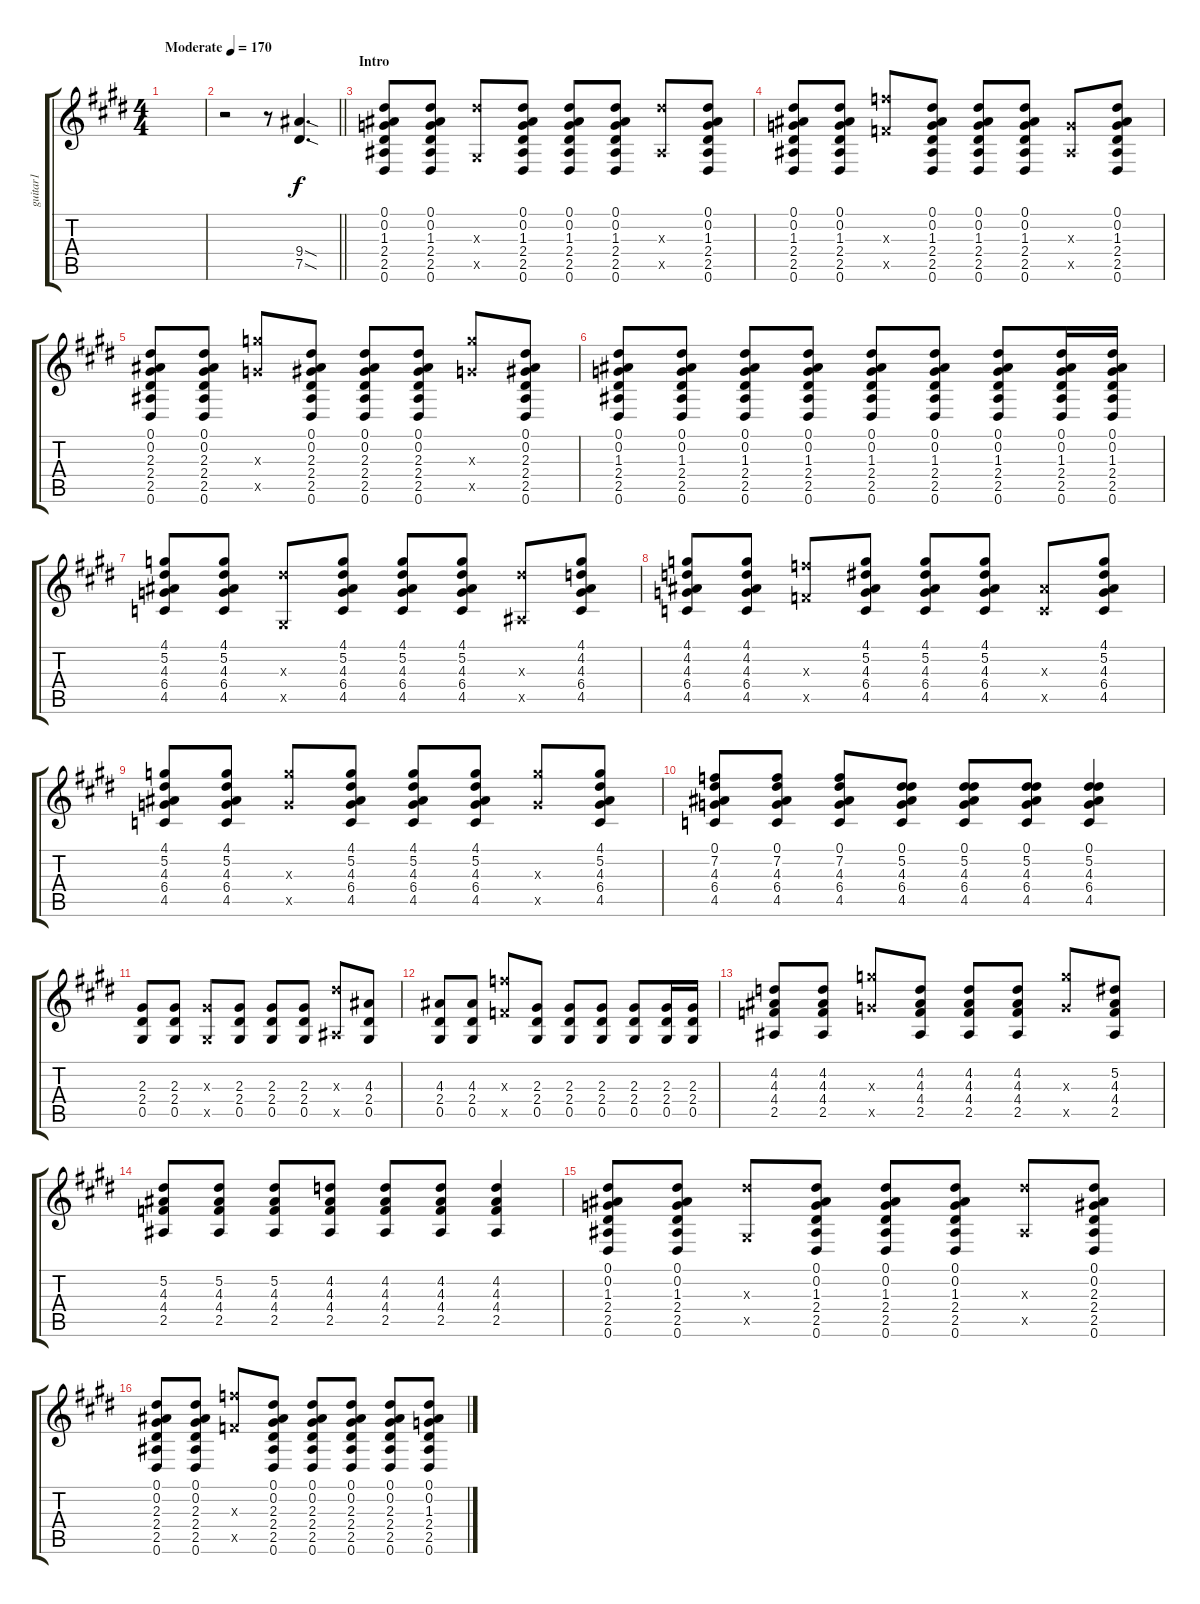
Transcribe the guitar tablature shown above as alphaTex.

\track ("guitar1" "guitar1") {instrument distortionguitar}
\staff {score tabs}
\tuning (Eb4 Bb3 Gb3 Db3 Ab2 Eb2) {hide}
\ts (4 4)
\tempo (170 "Moderate")
\clef g2
\ks e
|
\barLineRight lightlight
r.2 r.8 (9.4{sod} 7.5{sod}).4{d} |
\section ("" "Intro")
(0.1 0.2 1.3 2.4 2.5 0.6).8 (0.1 0.2 1.3 2.4 2.5 0.6).8 (9.3{x} 0.5{x}).8 (0.1 0.2 1.3 2.4 2.5 0.6).8 (0.1 0.2 1.3 2.4 2.5 0.6).8 (0.1 0.2 1.3 2.4 2.5 0.6).8 (9.3{x} 2.5{x}).8 (0.1 0.2 1.3 2.4 2.5 0.6).8 |
(0.1 0.2 1.3 2.4 2.5 0.6).8 (0.1 0.2 1.3 2.4 2.5 0.6).8 (11.3{x} 9.5{x}).8 (0.1 0.2 1.3 2.4 2.5 0.6).8 (0.1 0.2 1.3 2.4 2.5 0.6).8 (0.1 0.2 1.3 2.4 2.5 0.6).8 (1.3{x} 2.5{x}).8 (0.1 0.2 1.3 2.4 2.5 0.6).8 |
(0.1 0.2 2.3 2.4 2.5 0.6).8 (0.1 0.2 2.3 2.4 2.5 0.6).8 (13.3{x} 11.5{x}).8 (0.1 0.2 2.3 2.4 2.5 0.6).8 (0.1 0.2 2.3 2.4 2.5 0.6).8 (0.1 0.2 2.3 2.4 2.5 0.6).8 (13.3{x} 11.5{x}).8 (0.1 0.2 2.3 2.4 2.5 0.6).8 |
(0.1 0.2 1.3 2.4 2.5 0.6).8 (0.1 0.2 1.3 2.4 2.5 0.6).8 (0.1 0.2 1.3 2.4 2.5 0.6).8 (0.1 0.2 1.3 2.4 2.5 0.6).8 (0.1 0.2 1.3 2.4 2.5 0.6).8 (0.1 0.2 1.3 2.4 2.5 0.6).8 (0.1 0.2 1.3 2.4 2.5 0.6).8 (0.1 0.2 1.3 2.4 2.5 0.6).16 (0.1 0.2 1.3 2.4 2.5 0.6).16 |
(4.1 5.2 4.3 6.4 4.5).8 (4.1 5.2 4.3 6.4 4.5).8 (9.3{x} 0.5{x}).8 (4.1 5.2 4.3 6.4 4.5).8 (4.1 5.2 4.3 6.4 4.5).8 (4.1 5.2 4.3 6.4 4.5).8 (9.3{x} 2.5{x}).8 (4.1 4.2 4.3 6.4 4.5).8 |
(4.1 4.2 4.3 6.4 4.5).8 (4.1 4.2 4.3 6.4 4.5).8 (11.3{x} 9.5{x}).8 (4.1 5.2 4.3 6.4 4.5).8 (4.1 5.2 4.3 6.4 4.5).8 (4.1 5.2 4.3 6.4 4.5).8 (4.3{x} 4.5{x}).8 (4.1 5.2 4.3 6.4 4.5).8 |
(4.1 5.2 4.3 6.4 4.5).8 (4.1 5.2 4.3 6.4 4.5).8 (13.3{x} 11.5{x}).8 (4.1 5.2 4.3 6.4 4.5).8 (4.1 5.2 4.3 6.4 4.5).8 (4.1 5.2 4.3 6.4 4.5).8 (13.3{x} 11.5{x}).8 (4.1 5.2 4.3 6.4 4.5).8 |
(0.1 7.2 4.3 6.4 4.5).8 (0.1 7.2 4.3 6.4 4.5).8 (0.1 7.2 4.3 6.4 4.5).8 (0.1 5.2 4.3 6.4 4.5).8 (0.1 5.2 4.3 6.4 4.5).8 (0.1 5.2 4.3 6.4 4.5).8 (0.1 5.2 4.3 6.4 4.5).4 |
(2.3 2.4 0.5).8 (2.3 2.4 0.5).8 (2.3{x} 0.5{x}).8 (2.3 2.4 0.5).8 (2.3 2.4 0.5).8 (2.3 2.4 0.5).8 (9.3{x} 2.5{x}).8 (4.3 2.4 0.5).8 |
(4.3 2.4 0.5).8 (4.3 2.4 0.5).8 (11.3{x} 9.5{x}).8 (2.3 2.4 0.5).8 (2.3 2.4 0.5).8 (2.3 2.4 0.5).8 (2.3 2.4 0.5).8 (2.3 2.4 0.5).16 (2.3 2.4 0.5).16 |
(4.2 4.3 4.4 2.5).8 (4.2 4.3 4.4 2.5).8 (13.3{x} 11.5{x}).8 (4.2 4.3 4.4 2.5).8 (4.2 4.3 4.4 2.5).8 (4.2 4.3 4.4 2.5).8 (13.3{x} 11.5{x}).8 (5.2 4.3 4.4 2.5).8 |
(5.2 4.3 4.4 2.5).8 (5.2 4.3 4.4 2.5).8 (5.2 4.3 4.4 2.5).8 (4.2 4.3 4.4 2.5).8 (4.2 4.3 4.4 2.5).8 (4.2 4.3 4.4 2.5).8 (4.2 4.3 4.4 2.5).4 |
(0.1 0.2 1.3 2.4 2.5 0.6).8 (0.1 0.2 1.3 2.4 2.5 0.6).8 (9.3{x} 0.5{x}).8 (0.1 0.2 1.3 2.4 2.5 0.6).8 (0.1 0.2 1.3 2.4 2.5 0.6).8 (0.1 0.2 1.3 2.4 2.5 0.6).8 (9.3{x} 2.5{x}).8 (0.1 0.2 2.3 2.4 2.5 0.6).8 |
(0.1 0.2 2.3 2.4 2.5 0.6).8 (0.1 0.2 2.3 2.4 2.5 0.6).8 (11.3{x} 9.5{x}).8 (0.1 0.2 2.3 2.4 2.5 0.6).8 (0.1 0.2 2.3 2.4 2.5 0.6).8 (0.1 0.2 2.3 2.4 2.5 0.6).8 (0.1 0.2 2.3 2.4 2.5 0.6).8 (0.1 0.2 1.3 2.4 2.5 0.6).8
